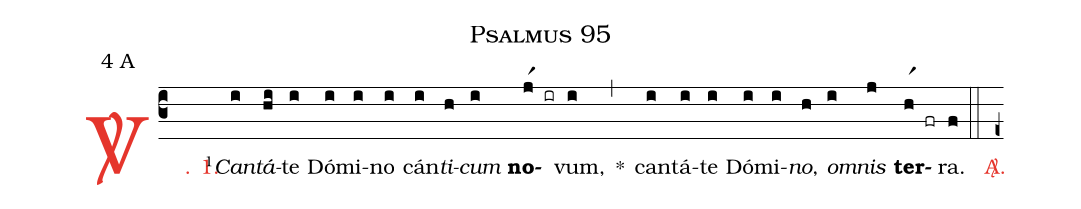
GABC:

name: Psalmus 95;
mode: 4;
mode-differentia: A;
nabc-lines: 1;
%%
(c3)

<c><sp>V/</sp>. 1.</c>() <v>\VSup{1}</v><i>Can</i>(i)<i>tá</i>(hi)te(i) Dó(i)mi(i)no(i) cán(i)<i>ti</i>(h)<i>cum</i>(i) <b>no</b>(jr1 ir)vum,(i) *(,) can(i)tá(i)te(i) Dó(i)mi(i)<i>no</i>,(h) <i>om</i>(i)<i>nis</i>(j) <b>ter</b>(hr1 fr)ra.(f)

(::)

<c><sp>A/</sp>.</c>(e+)
